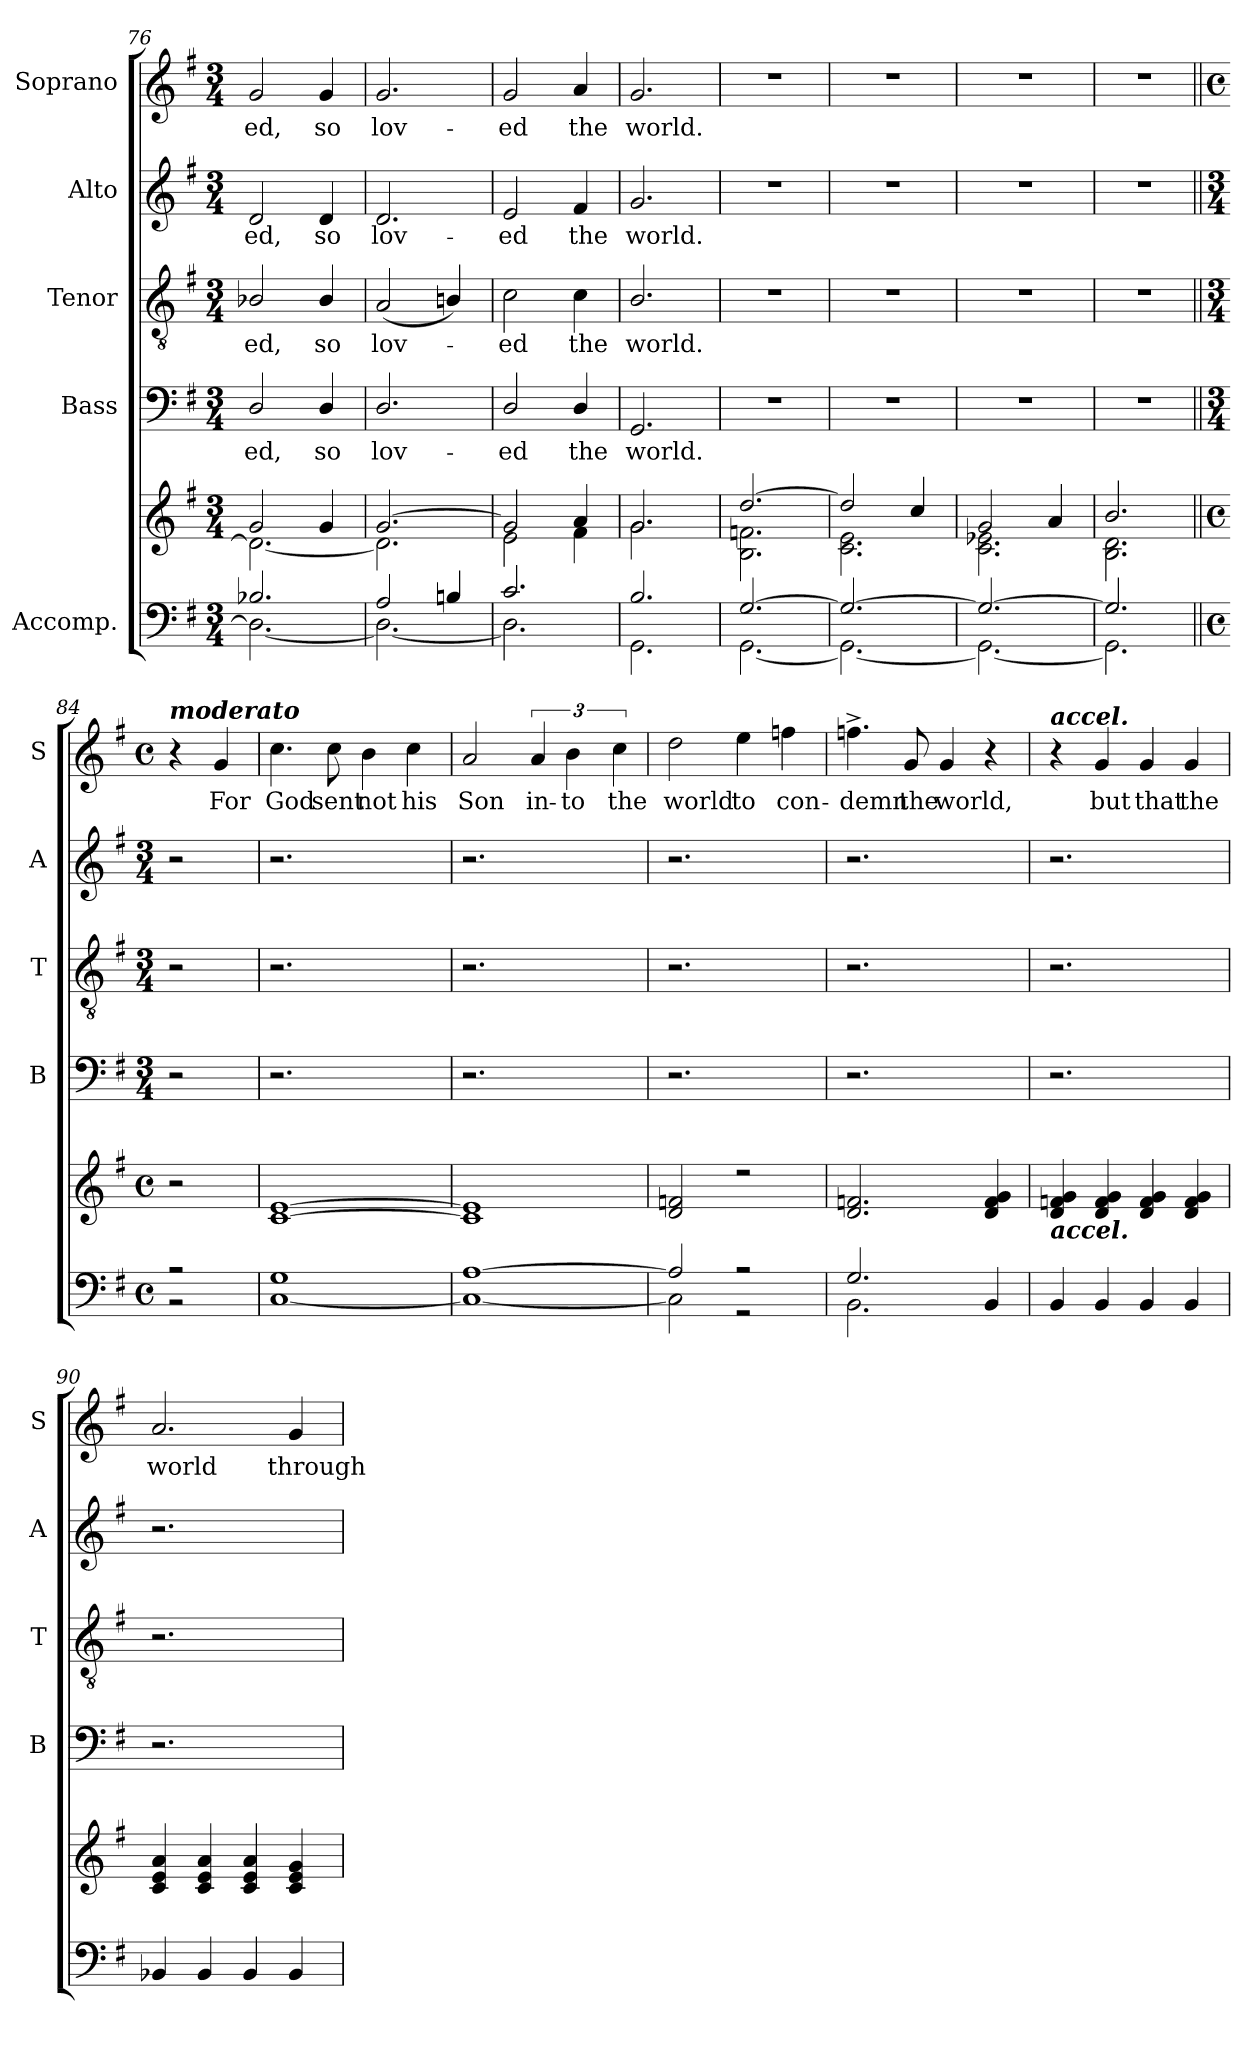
**kern	**kern	**kern	**text	**kern	**text	**kern	**text	**kern	**text
*part5	*part5	*part4	*part4	*part3	*part3	*part2	*part2	*part1	*part1
*staff6	*staff5	*staff4	*staff4	*staff3	*staff3	*staff2	*staff2	*staff1	*staff1
*I"Accomp.	*	*I"Bass	*	*I"Tenor	*	*I"Alto	*	*I"Soprano	*
*	*	*I'B	*	*I'T	*	*I'A	*	*I'S	*
*clefF4	*clefG2	*clefF4	*	*clefGv2	*	*clefG2	*	*clefG2	*
*k[f#]	*k[f#]	*k[f#]	*	*k[f#]	*	*k[f#]	*	*k[f#]	*
*G:	*G:	*G:	*	*G:	*	*G:	*	*G:	*
*M3/4	*M3/4	*M3/4	*	*M3/4	*	*M3/4	*	*M3/4	*
=76	=76	=76	=76	=76	=76	=76	=76	=76	=76
*^	*^	*	*	*	*	*	*	*	*
!	!	!	!	!	!LO:LY:b	!	!LO:LY:b	!	!LO:LY:b	!	!LO:LY:b
2.B-X/	2.D\_	2g/	2.d\_	2D/	-ed,	2B-X/	-ed,	2d	-ed,	2g	-ed,
!	!	!	!	!	!LO:LY:b	!	!LO:LY:b	!	!LO:LY:b	!	!LO:LY:b
.	.	4g/	.	4D/	so	4B-/	so	4d	so	4g	so
=77	=77	=77	=77	=77	=77	=77	=77	=77	=77	=77	=77
!	!	!	!	!	!LO:LY:b	!	!LO:LY:b	!	!LO:LY:b	!	!LO:LY:b
2A/	2.D\_	[2.g/	2.d\]	2.D/	lov-	(<2A	lov-	2.d	lov-	2.g	lov-
4Bn/	.	.	.	.	.	4Bn/)	.	.	.	.	.
=78	=78	=78	=78	=78	=78	=78	=78	=78	=78	=78	=78
!	!	!	!	!	!LO:LY:b	!	!LO:LY:b	!	!LO:LY:b	!	!LO:LY:b
2.c/	2.D\]	2g/]	2e\	2D/	-ed	2c	ed	2e	-ed	2g	-ed
!	!	!	!	!	!LO:LY:b	!	!LO:LY:b	!	!LO:LY:b	!	!LO:LY:b
.	.	4a/	4f#\	4D/	the	4c	the	4f#	the	4a	the
=79	=79	=79	=79	=79	=79	=79	=79	=79	=79	=79	=79
!	!	!	!	!	!LO:LY:b	!	!LO:LY:b	!	!LO:LY:b	!	!LO:LY:b
2.B/	2.GG\	2.g/	2.g\	2.GG	world.	2.B/	world.	2.g	world.	2.g	world.
=80	=80	=80	=80	=80	=80	=80	=80	=80	=80	=80	=80
!	!	!	!	!LO:N:vis=1	!	!LO:N:vis=1	!	!LO:N:vis=1	!	!LO:N:vis=1	!
[2.G/	[2.GG\	[2.dd/	2.B\ 2.fn\	2.r	.	2.r	.	2.r	.	2.r	.
=81	=81	=81	=81	=81	=81	=81	=81	=81	=81	=81	=81
!	!	!	!	!LO:N:vis=1	!	!LO:N:vis=1	!	!LO:N:vis=1	!	!LO:N:vis=1	!
2.G/_	2.GG\_	2dd/]	2.c\ 2.e\	2.r	.	2.r	.	2.r	.	2.r	.
.	.	4cc/	.	.	.	.	.	.	.	.	.
=82	=82	=82	=82	=82	=82	=82	=82	=82	=82	=82	=82
!	!	!	!	!LO:N:vis=1	!	!LO:N:vis=1	!	!LO:N:vis=1	!	!LO:N:vis=1	!
2.G/_	2.GG\_	2g/	2.c\ 2.e-X\	2.r	.	2.r	.	2.r	.	2.r	.
.	.	4a/	.	.	.	.	.	.	.	.	.
=83	=83	=83	=83	=83	=83	=83	=83	=83	=83	=83	=83
!	!	!	!	!LO:N:vis=1	!	!LO:N:vis=1	!	!LO:N:vis=1	!	!LO:N:vis=1	!
2.G/]	2.GG\]	2.b/	2.B\ 2.d\	2.r	.	2.r	.	2.r	.	2.r	.
!!LO:LB:g=z
=84||	=84||	=84||	=84||	=84||	=84||	=84||	=84||	=84||	=84||	=84||	=84||
*M4/4	*	*M4/4	*	*M3/4	*	*M3/4	*	*M3/4	*	*M4/4	*
*met(c)	*	*met(c)	*	*	*	*	*	*	*	*met(c)	*
!	!	!	!	!	!	!	!	!	!	!LO:TX:a:Bi:t=moderato	!
2r	2r	2r	2ryy	2r	.	2r	.	2r	.	4r	.
!	!	!	!	!	!	!	!	!	!	!	!LO:LY:b
.	.	.	.	.	.	.	.	.	.	4g	For
=85	=85	=85	=85	=85	=85	=85	=85	=85	=85	=85	=85
!	!	!	!	!	!	!	!	!	!	!	!LO:LY:b
1G/	[1C\	[1c/ [1e/	1ryy	2.r	.	2.r	.	2.r	.	4.cc	God
!	!	!	!	!	!	!	!	!	!	!	!LO:LY:b
.	.	.	.	.	.	.	.	.	.	8cc	sent
!	!	!	!	!	!	!	!	!	!	!	!LO:LY:b
.	.	.	.	.	.	.	.	.	.	4b	not
!	!	!	!	!	!	!	!	!	!	!	!LO:LY:b
.	.	.	.	4ryy	.	4ryy	.	4ryy	.	4cc	his
=86	=86	=86	=86	=86	=86	=86	=86	=86	=86	=86	=86
!	!	!	!	!	!	!	!	!	!	!	!LO:LY:b
[1A/	1C\_	1c/] 1e/]	1ryy	2.r	.	2.r	.	2.r	.	2a	Son
!	!	!	!	!	!	!	!	!	!	!	!LO:LY:b
.	.	.	.	.	.	.	.	.	.	6a	in-
!	!	!	!	!	!	!	!	!	!	!	!LO:LY:b
.	.	.	.	.	.	.	.	.	.	6b	-to
.	.	.	.	4ryy	.	4ryy	.	4ryy	.	.	.
!	!	!	!	!	!	!	!	!	!	!	!LO:LY:b
.	.	.	.	.	.	.	.	.	.	6cc	the
=87	=87	=87	=87	=87	=87	=87	=87	=87	=87	=87	=87
!	!	!	!	!	!	!	!	!	!	!	!LO:LY:b
2A/]	2C\]	2d/ 2fn/	1ryy	2.r	.	2.r	.	2.r	.	2dd	world
!	!	!	!	!	!	!	!	!	!	!	!LO:LY:b
2r	2r	2r	.	.	.	.	.	.	.	4ee	to
!	!	!	!	!	!	!	!	!	!	!	!LO:LY:b
.	.	.	.	4ryy	.	4ryy	.	4ryy	.	4ffn	con-
=88	=88	=88	=88	=88	=88	=88	=88	=88	=88	=88	=88
!	!	!	!	!	!	!	!	!	!	!	!LO:LY:b
2.G/	2.BB\	2.d/ 2.fn/	1ryy	2.r	.	2.r	.	2.r	.	4.ffn^	-demn
!	!	!	!	!	!	!	!	!	!	!	!LO:LY:b
.	.	.	.	.	.	.	.	.	.	8g	the
!	!	!	!	!	!	!	!	!	!	!	!LO:LY:b
.	.	.	.	.	.	.	.	.	.	4g	world,
4BB/	4ryy	4d/ 4f/ 4g/	.	4ryy	.	4ryy	.	4ryy	.	4r	.
=89	=89	=89	=89	=89	=89	=89	=89	=89	=89	=89	=89
!	!	!	!	!	!	!	!	!	!	!LO:TX:a:Bi:t=accel.	!
!	!	!LO:TX:b:Bi:t=accel.	!	!	!	!	!	!	!	!	!
4BB/	1ryy	4d/ 4fn/ 4g/	1ryy	2.r	.	2.r	.	2.r	.	4r	.
!	!	!	!	!	!	!	!	!	!	!	!LO:LY:b
4BB/	.	4d/ 4f/ 4g/	.	.	.	.	.	.	.	4g	but
!	!	!	!	!	!	!	!	!	!	!	!LO:LY:b
4BB/	.	4d/ 4f/ 4g/	.	.	.	.	.	.	.	4g	that
!	!	!	!	!	!	!	!	!	!	!	!LO:LY:b
4BB/	.	4d/ 4f/ 4g/	.	4ryy	.	4ryy	.	4ryy	.	4g	the
=90	=90	=90	=90	=90	=90	=90	=90	=90	=90	=90	=90
!	!	!	!	!	!	!	!	!	!	!	!LO:LY:b
4BB-X/	1ryy	4c/ 4e/ 4a/	1ryy	2.r	.	2.r	.	2.r	.	2.a	world
4BB-/	.	4c/ 4e/ 4a/	.	.	.	.	.	.	.	.	.
4BB-/	.	4c/ 4e/ 4a/	.	.	.	.	.	.	.	.	.
!	!	!	!	!	!	!	!	!	!	!	!LO:LY:b
4BB-/	.	4c/ 4e/ 4g/	.	4ryy	.	4ryy	.	4ryy	.	4g	through
*v	*v	*	*	*	*	*	*	*	*	*	*
*	*v	*v	*	*	*	*	*	*	*	*
=	=	=	=	=	=	=	=	=	=
*-	*-	*-	*-	*-	*-	*-	*-	*-	*-
